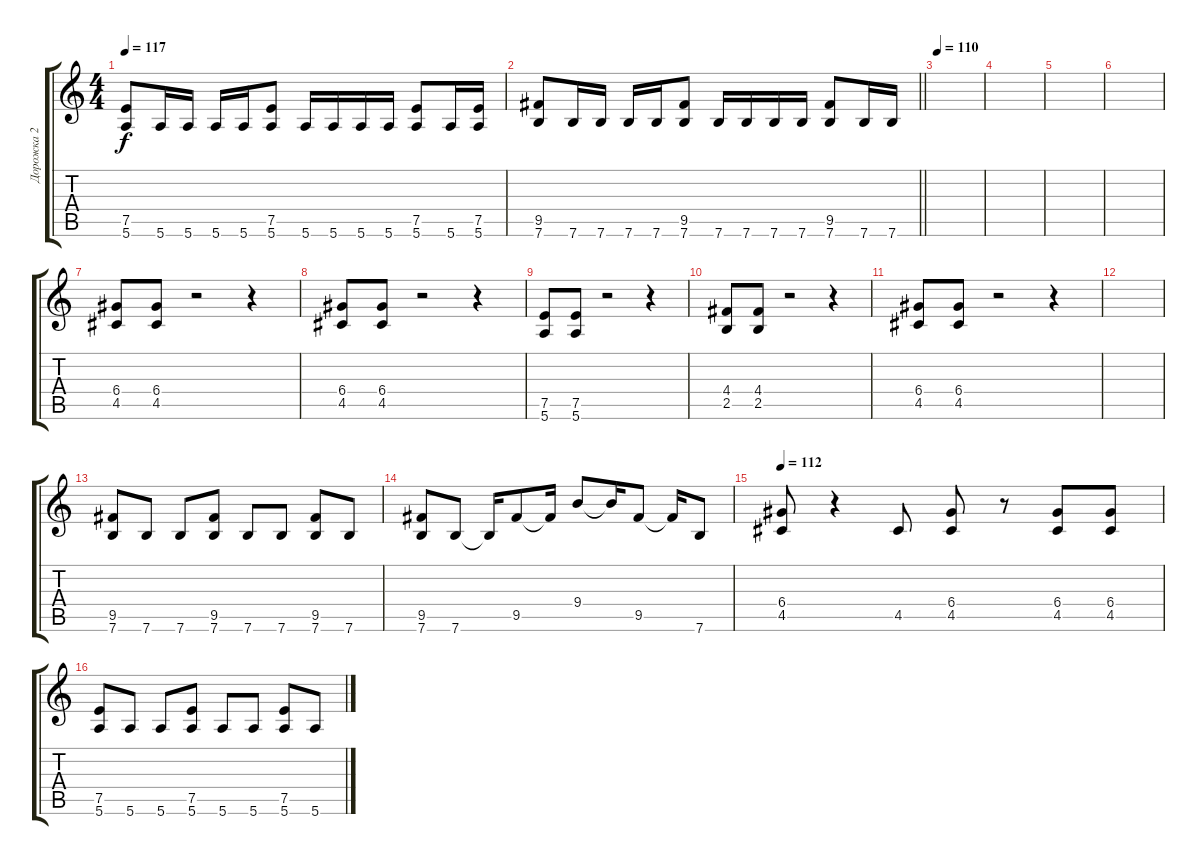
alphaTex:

\track ("Дорожка 2" "Дорожка 2") {instrument distortionguitar}
\staff {score tabs}
\tuning (E4 B3 G3 D3 A2 E2) {hide}
\ts (4 4)
\tempo 117
\clef g2
\ks c
(7.5 5.6).8{dy f} 5.6.16 5.6.16 5.6.16 5.6.16 (7.5 5.6).8 5.6.16 5.6.16 5.6.16 5.6.16 (7.5 5.6).8 5.6.16 (7.5 5.6).16 |
\barLineRight lightlight
(9.5 7.6).8 7.6.16 7.6.16 7.6.16 7.6.16 (9.5 7.6).8 7.6.16 7.6.16 7.6.16 7.6.16 (9.5 7.6).8 7.6.16 7.6.16 |
\section ("" "")
\tempo 110
|
|
|
|
(6.4 4.5).8 (6.4 4.5).8 r.2 r.4 |
(6.4 4.5).8 (6.4 4.5).8 r.2 r.4 |
(7.5 5.6).8 (7.5 5.6).8 r.2 r.4 |
(4.4 2.5).8 (4.4 2.5).8 r.2 r.4 |
(6.4 4.5).8 (6.4 4.5).8 r.2 r.4 |
|
(9.5 7.6).8 7.6.8 7.6.8 (9.5 7.6).8 7.6.8 7.6.8 (9.5 7.6).8 7.6.8 |
(9.5 7.6).8 7.6.8 7.6{t}.16 9.5.8 9.5{t}.16 9.4.8 9.4{t}.16 9.5.8 9.5{t}.16 7.6.8 |
\tempo 112
(6.4 4.5).8 r.4 4.5.8 (6.4 4.5).8 r.8 (6.4 4.5).8 (6.4 4.5).8 |
(7.5 5.6).8 5.6.8 5.6.8 (7.5 5.6).8 5.6.8 5.6.8 (7.5 5.6).8 5.6.8
